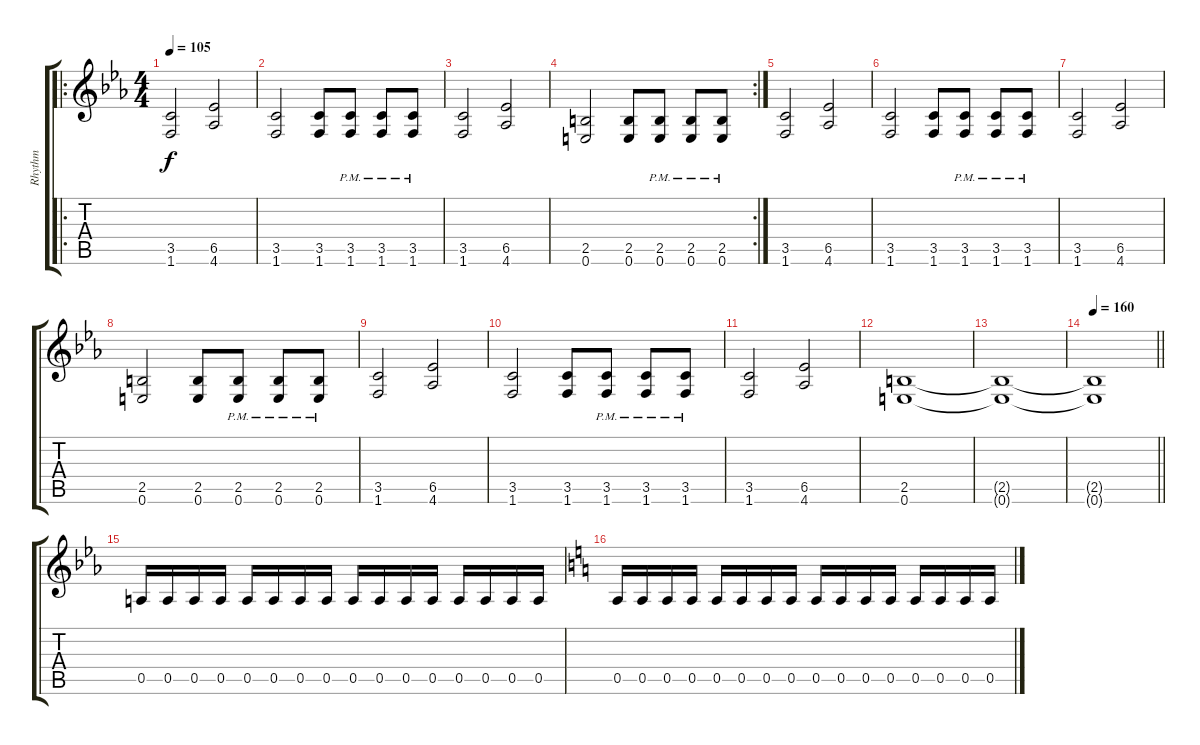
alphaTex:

\track ("Rhythm" "Rhythm") {instrument distortionguitar}
\staff {score tabs}
\tuning (E4 B3 G3 D3 A2 E2) {hide}
\ro
\ts (4 4)
\tempo 105
\clef g2
\ks eb
(3.5 1.6).2{dy f instrument distortionguitar} (6.5 4.6).2 |
(3.5 1.6).2 (3.5 1.6).8 (3.5{pm} 1.6{pm}).8 (3.5{pm} 1.6{pm}).8 (3.5{pm} 1.6{pm}).8 |
(3.5 1.6).2 (6.5 4.6).2 |
\rc 2
(2.5 0.6).2 (2.5 0.6).8 (2.5{pm} 0.6{pm}).8 (2.5{pm} 0.6{pm}).8 (2.5{pm} 0.6{pm}).8 |
(3.5 1.6).2 (6.5 4.6).2 |
(3.5 1.6).2 (3.5 1.6).8 (3.5{pm} 1.6{pm}).8 (3.5{pm} 1.6{pm}).8 (3.5{pm} 1.6{pm}).8 |
(3.5 1.6).2 (6.5 4.6).2 |
(2.5 0.6).2 (2.5 0.6).8 (2.5{pm} 0.6{pm}).8 (2.5{pm} 0.6{pm}).8 (2.5{pm} 0.6{pm}).8 |
(3.5 1.6).2 (6.5 4.6).2 |
(3.5 1.6).2 (3.5 1.6).8 (3.5{pm} 1.6{pm}).8 (3.5{pm} 1.6{pm}).8 (3.5{pm} 1.6{pm}).8 |
(3.5 1.6).2 (6.5 4.6).2 |
(2.5 0.6).1 |
(2.5{t} 0.6{t}).1 |
\tempo 160
\barLineRight lightlight
(2.5{t} 0.6{t}).1 |
0.5.16 0.5.16 0.5.16 0.5.16 0.5.16 0.5.16 0.5.16 0.5.16 0.5.16 0.5.16 0.5.16 0.5.16 0.5.16 0.5.16 0.5.16 0.5.16 |
\ks c
0.5.16 0.5.16 0.5.16 0.5.16 0.5.16 0.5.16 0.5.16 0.5.16 0.5.16 0.5.16 0.5.16 0.5.16 0.5.16 0.5.16 0.5.16 0.5.16
